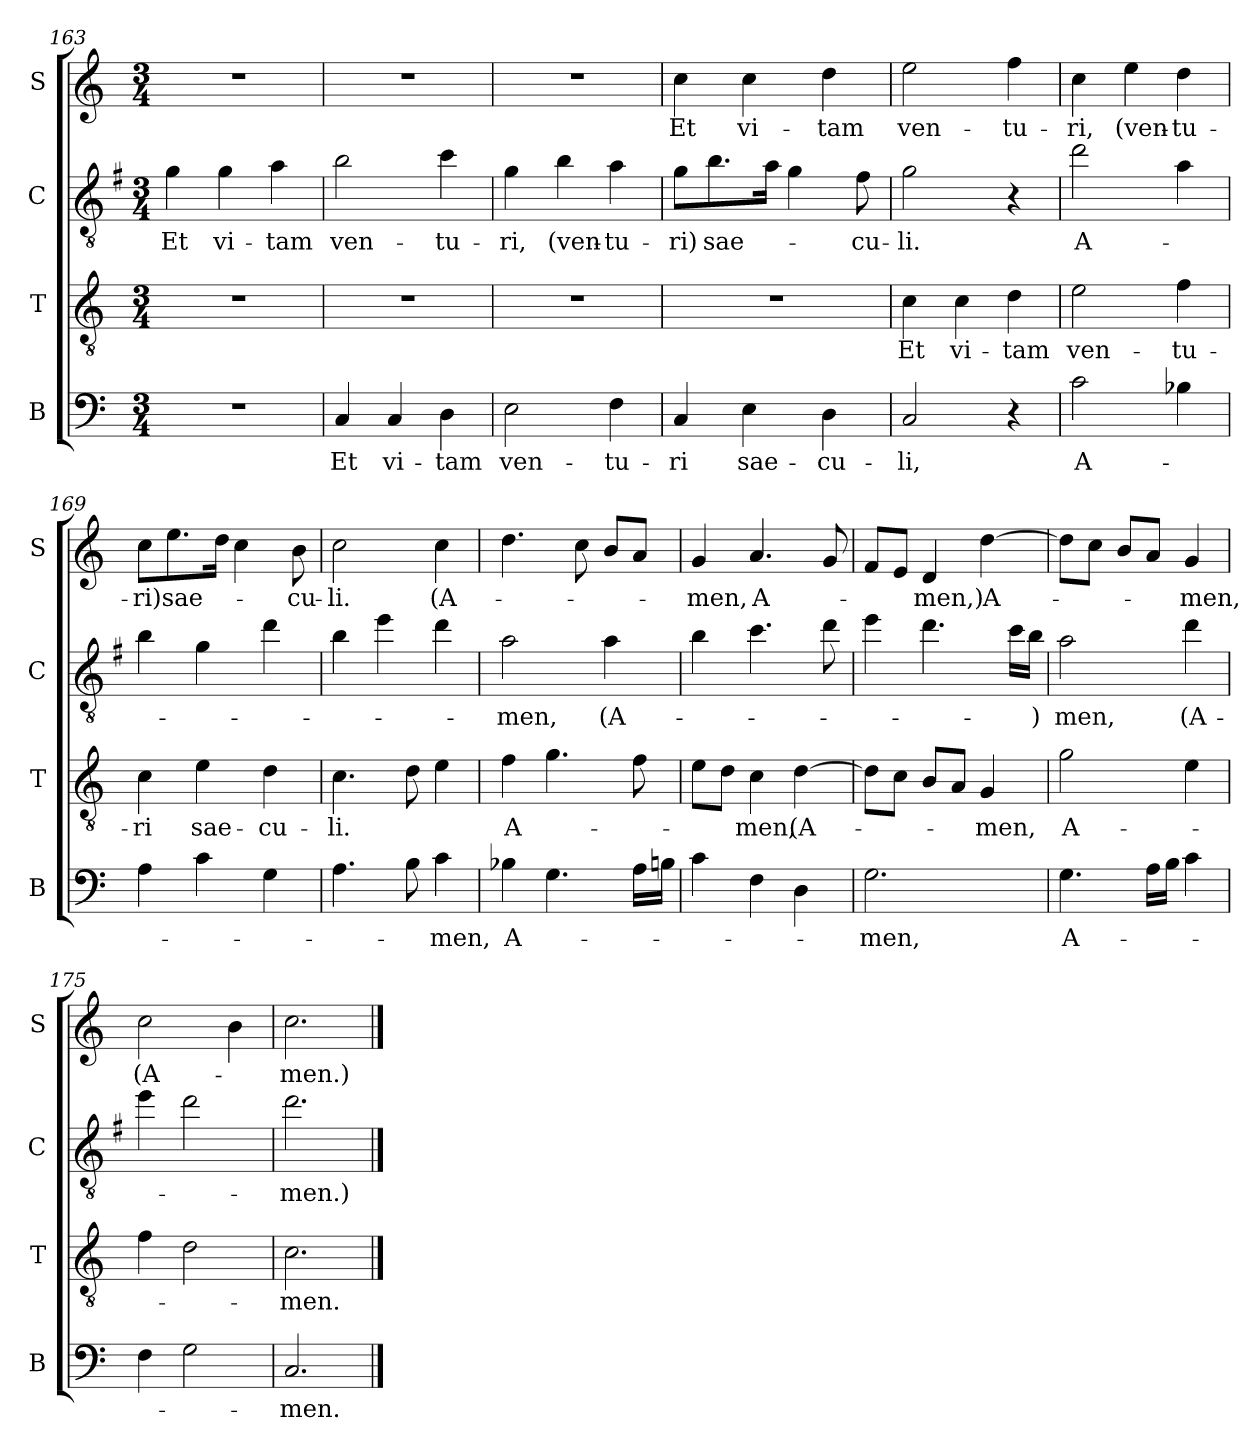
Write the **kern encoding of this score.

**kern	**text	**kern	**text	**kern	**text	**kern	**text
*part4	*part4	*part3	*part3	*part2	*part2	*part1	*part1
*staff4	*staff4	*staff3	*staff3	*staff2	*staff2	*staff1	*staff1
*I"B	*	*I"T	*	*I"C	*	*I"S	*
*I'B	*	*I'T	*	*I'C	*	*I'S	*
*clefF4	*	*clefGv2	*	*clefGv2	*	*clefG2	*
*	*	*	*	*ITrd4c7	*	*	*
*k[]	*	*k[]	*	*k[]	*	*k[]	*
*M3/4	*	*M3/4	*	*M3/4	*	*M3/4	*
=163	=163	=163	=163	=163	=163	=163	=163
!	!	!	!	!	!LO:LY:b	!	!
2.r	.	2.r	.	4c\	Et	2.r	.
!	!	!	!	!	!LO:LY:b	!	!
.	.	.	.	4c\	vi-	.	.
!	!	!	!	!	!LO:LY:b	!	!
.	.	.	.	4d\	-tam	.	.
!!LO:PB:g=z
=164	=164	=164	=164	=164	=164	=164	=164
!	!LO:LY:b	!	!	!	!LO:LY:b	!	!
4C/	Et	2.r	.	2e\	ven-	2.r	.
!	!LO:LY:b	!	!	!	!	!	!
4C/	vi-	.	.	.	.	.	.
!	!LO:LY:b	!	!	!	!LO:LY:b	!	!
4D\	-tam	.	.	4f\	tu-	.	.
=165	=165	=165	=165	=165	=165	=165	=165
!	!LO:LY:b	!	!	!	!LO:LY:b	!	!
2E\	ven-	2.r	.	4c\	-ri,	2.r	.
!	!	!	!	!	!LO:LY:b	!	!
.	.	.	.	4e\	(ven-	.	.
!	!LO:LY:b	!	!	!	!LO:LY:b	!	!
4F\	-tu-	.	.	4d\	-tu-	.	.
=166	=166	=166	=166	=166	=166	=166	=166
!	!LO:LY:b	!	!	!	!LO:LY:b	!	!LO:LY:b
4C/	-ri	2.r	.	8c\L	-ri)	4cc\	Et
!	!	!	!	!	!LO:LY:b	!	!
.	.	.	.	8.e\	sae-	.	.
!	!LO:LY:b	!	!	!	!	!	!LO:LY:b
4E\	sae-	.	.	.	.	4cc\	vi-
.	.	.	.	16d\Jk	.	.	.
.	.	.	.	4c\	.	.	.
!	!LO:LY:b	!	!	!	!	!	!LO:LY:b
4D\	-cu-	.	.	.	.	4dd\	-tam
!	!	!	!	!	!LO:LY:b	!	!
.	.	.	.	8B\	-cu-	.	.
=167	=167	=167	=167	=167	=167	=167	=167
!	!LO:LY:b	!	!LO:LY:b	!	!LO:LY:b	!	!LO:LY:b
2C/	-li,	4c\	Et	2c\	-li.	2ee\	ven-
!	!	!	!LO:LY:b	!	!	!	!
.	.	4c\	vi-	.	.	.	.
!	!	!	!LO:LY:b	!	!	!	!LO:LY:b
4r	.	4d\	-tam	4r	.	4ff\	tu-
=168	=168	=168	=168	=168	=168	=168	=168
!	!LO:LY:b	!	!LO:LY:b	!	!LO:LY:b	!	!LO:LY:b
2c\	A-	2e\	ven-	2g\	A-	4cc\	-ri,
!	!	!	!	!	!	!	!LO:LY:b
.	.	.	.	.	.	4ee\	(ven-
!	!	!	!LO:LY:b	!	!	!	!LO:LY:b
4B-X\	.	4f\	-tu-	4d\	.	4dd\	-tu-
!!LO:LB:g=z
=169	=169	=169	=169	=169	=169	=169	=169
!	!	!	!LO:LY:b	!	!	!	!LO:LY:b
4A\	.	4c\	-ri	4e\	.	8cc\L	-ri)
!	!	!	!	!	!	!	!LO:LY:b
.	.	.	.	.	.	8.ee\	sae-
!	!	!	!LO:LY:b	!	!	!	!
4c\	.	4e\	sae-	4c\	.	.	.
.	.	.	.	.	.	16dd\Jk	.
.	.	.	.	.	.	4cc\	.
!	!	!	!LO:LY:b	!	!	!	!
4G\	.	4d\	-cu-	4g\	.	.	.
!	!	!	!	!	!	!	!LO:LY:b
.	.	.	.	.	.	8b\	-cu-
=170	=170	=170	=170	=170	=170	=170	=170
!	!	!	!LO:LY:b	!	!	!	!LO:LY:b
4.A\	.	4.c\	-li.	4e\	.	2cc\	-li.
.	.	.	.	4a\	.	.	.
8B\	.	8d\	.	.	.	.	.
!	!LO:LY:b	!	!	!	!	!	!LO:LY:b
4c\	men,	4e\	.	4g\	.	4cc\	(A-
=171	=171	=171	=171	=171	=171	=171	=171
!	!LO:LY:b	!	!LO:LY:b	!	!LO:LY:b	!	!
4B-X\	-A-	4f\	A-	2d\	-men,	4.dd\	.
4.G\	.	4.g\	.	.	.	.	.
.	.	.	.	.	.	8cc\	.
!	!	!	!	!	!LO:LY:b	!	!
.	.	.	.	4d\	(A-	8b/L	.
16A\LL	.	8f\	.	.	.	8a/J	.
16Bn\JJ	.	.	.	.	.	.	.
=172	=172	=172	=172	=172	=172	=172	=172
!	!	!	!	!	!	!	!LO:LY:b
4c\	.	8e\L	.	4e\	.	4g/	-men,
.	.	8d\J	.	.	.	.	.
!	!	!	!LO:LY:b	!	!	!	!LO:LY:b
4F\	.	4c\	-men,	4.f\	.	4.a/	A-
!	!	!	!LO:LY:b	!	!	!	!
4D\	.	[4d\	(A-	.	.	.	.
.	.	.	.	8g\	.	8g/	.
=173	=173	=173	=173	=173	=173	=173	=173
!	!LO:LY:b	!	!	!	!	!	!
2.G\	-men,	8d\L]	.	4a\	.	8f/L	.
.	.	8c\J	.	.	.	8e/J	.
!	!	!	!	!	!	!	!LO:LY:b
.	.	8B/L	.	4.g\	.	4d/	-men,)
.	.	8A/J	.	.	.	.	.
!	!	!	!LO:LY:b	!	!	!	!LO:LY:b
.	.	4G/	-men,	.	.	[4dd\	A-
.	.	.	.	16f\LL	.	.	.
!	!	!	!	!	!LO:LY:b	!	!
.	.	.	.	16e\JJ	)	.	.
!!LO:LB:g=z
=174	=174	=174	=174	=174	=174	=174	=174
!	!LO:LY:b	!	!LO:LY:b	!	!LO:LY:b	!	!
4.G\	A-	2g\	A-	2d\	-men,	8dd\L]	.
.	.	.	.	.	.	8cc\J	.
.	.	.	.	.	.	8b/L	.
16A\LL	.	.	.	.	.	8a/J	.
16B\JJ	.	.	.	.	.	.	.
!	!	!	!	!	!LO:LY:b	!	!LO:LY:b
4c\	.	4e\	.	4g\	(A-	4g/	-men,
=175	=175	=175	=175	=175	=175	=175	=175
*	*	*	*	*	*	*MM65	*
!	!	!	!	!	!	!	!LO:LY:b
4F\	.	4f\	.	4a\	.	2cc\	(A-
2G\	.	2d\	.	2g\	.	.	.
.	.	.	.	.	.	4b\	.
=176	=176	=176	=176	=176	=176	=176	=176
!	!LO:LY:b	!	!LO:LY:b	!	!LO:LY:b	!	!LO:LY:b
2.C/	-men.	2.c\	-men.	2.g\	-men.)	2.cc\	-men.)
==	==	==	==	==	==	==	==
*-	*-	*-	*-	*-	*-	*-	*-
